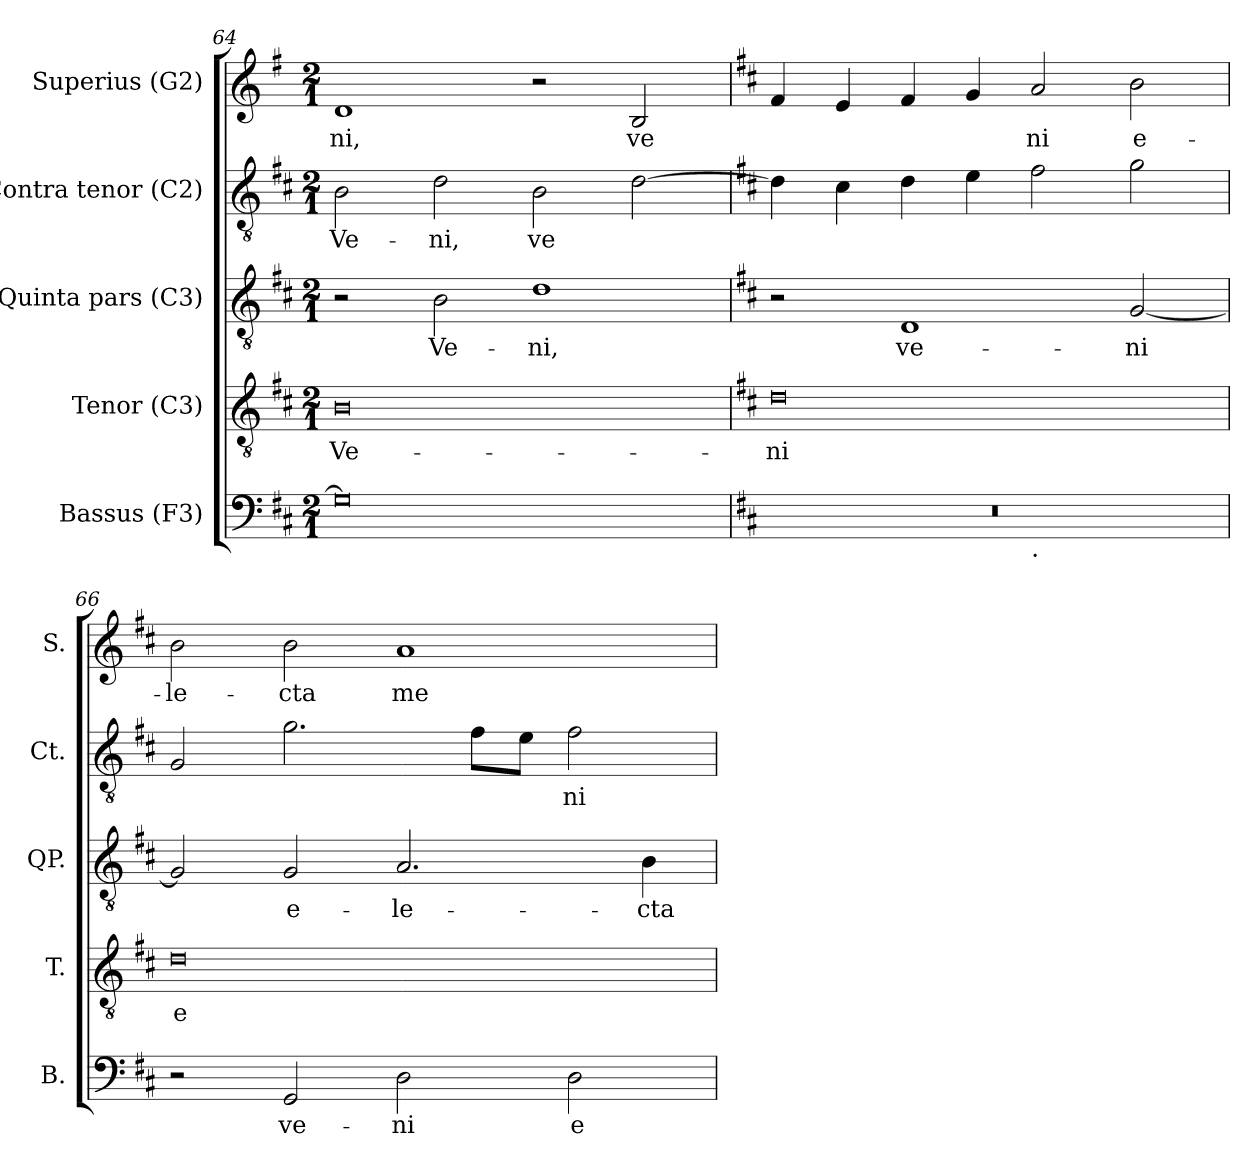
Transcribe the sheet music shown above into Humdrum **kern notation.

**kern	**text	**kern	**text	**kern	**text	**kern	**text	**kern	**text
*part5	*part5	*part4	*part4	*part3	*part3	*part2	*part2	*part1	*part1
*staff5	*staff5	*staff4	*staff4	*staff3	*staff3	*staff2	*staff2	*staff1	*staff1
*I"Bassus (F3)	*	*I"Tenor (C3)	*	*I"Quinta pars (C3)	*	*I"Contra tenor (C2)	*	*I"Superius (G2)	*
*I'B.	*	*I'T.	*	*I'QP.	*	*I'Ct.	*	*I'S.	*
*clefF4	*	*clefGv2	*	*clefGv2	*	*clefGv2	*	*clefG2	*
*k[f#c#]	*	*k[f#c#]	*	*k[f#c#]	*	*k[f#c#]	*	*k[f#]	*
*D:	*	*D:	*	*D:	*	*D:	*	*G:	*
*M2/1	*	*M2/1	*	*M2/1	*	*M2/1	*	*M2/1	*
=64	=64	=64	=64	=64	=64	=64	=64	=64	=64
!	!LO:LY:b:rj	!	!LO:LY:b	!	!	!	!LO:LY:b:cj	!	!LO:LY:b:cj
0G]	.	0B	Ve-	2r	.	2B\	Ve-	1d	-ni,
!	!	!	!	!	!LO:LY:b	!	!LO:LY:b:cj	!	!
.	.	.	.	2B\	Ve-	2d\	-ni,	.	.
!	!	!	!	!	!LO:LY:b	!	!LO:LY:b:cj	!	!
.	.	.	.	1d	-ni,	2B\	ve-	2r	.
!	!	!	!	!	!	!	!LO:LY:b:cj	!	!LO:LY:b:cj
.	.	.	.	.	.	[<2d\	--	2B/	ve-
!!LO:LB:g=z
=65	=65	=65	=65	=65	=65	=65	=65	=65	=65
*	*	*	*	*	*	*	*	*k[f#c#]	*
*	*	*	*	*	*	*	*	*D:	*
!	!	!	!LO:LY:b	!	!	!	!LO:LY:b:cj	!	!LO:LY:b:cj
*^	*	*	*	*	*	*	*	*	*
0r	1ryy	.	0d	-ni	2r	.	4d\]	--	4f#/	--
!	!	!	!	!	!	!	!	!LO:LY:b:cj	!	!LO:LY:b:cj
.	.	.	.	.	.	.	4c#\	--	4e/	--
!	!	!	!	!	!	!LO:LY:b	!	!LO:LY:b:cj	!	!LO:LY:b:cj
.	.	.	.	.	1D	ve-	4d\	--	4f#/	--
!	!	!	!	!	!	!	!	!LO:LY:b:cj	!	!LO:LY:b:cj
.	.	.	.	.	.	.	4e\	--	4g/	--
!	!LO:TX:b:t=.	!	!	!	!	!	!	!	!	!
!	!	!	!	!	!	!	!	!LO:LY:b:cj	!	!LO:LY:b:cj
.	1ryy	.	.	.	.	.	2f#\	--	2a/	-ni
!	!	!	!	!	!	!LO:LY:b	!	!LO:LY:b:cj	!	!LO:LY:b:cj
.	.	.	.	.	[<2G/	-ni	2g\	--	2b\	e-
=66	=66	=66	=66	=66	=66	=66	=66	=66	=66	=66
!	!	!	!	!LO:LY:b	!	!LO:LY:b	!	!LO:LY:b:cj	!	!LO:LY:b:cj
*v	*v	*	*	*	*	*	*	*	*	*
2r	.	0d	e-	2G/]	.	2G/	--	2b\	-le-
!	!LO:LY:b:rj	!	!	!	!LO:LY:b	!	!LO:LY:b:cj	!	!LO:LY:b:cj
2GG/	ve-	.	.	2G/	e-	2.g\	--	2b\	-cta
!	!LO:LY:b:rj	!	!	!	!LO:LY:b	!	!	!	!LO:LY:b:cj
2D\	-ni	.	.	2.A/	-le-	.	.	1a	me-
!	!	!	!	!	!	!	!LO:LY:b:cj	!	!
.	.	.	.	.	.	8f#\L	--	.	.
!	!	!	!	!	!	!	!LO:LY:b:cj	!	!
.	.	.	.	.	.	8e\J	--	.	.
!	!LO:LY:b:rj	!	!	!	!	!	!LO:LY:b:cj	!	!
2D\	e-	.	.	.	.	2f#\	-ni	.	.
!	!	!	!	!	!LO:LY:b	!	!	!	!
.	.	.	.	4B\	-cta	.	.	.	.
=	=	=	=	=	=	=	=	=	=
*-	*-	*-	*-	*-	*-	*-	*-	*-	*-
